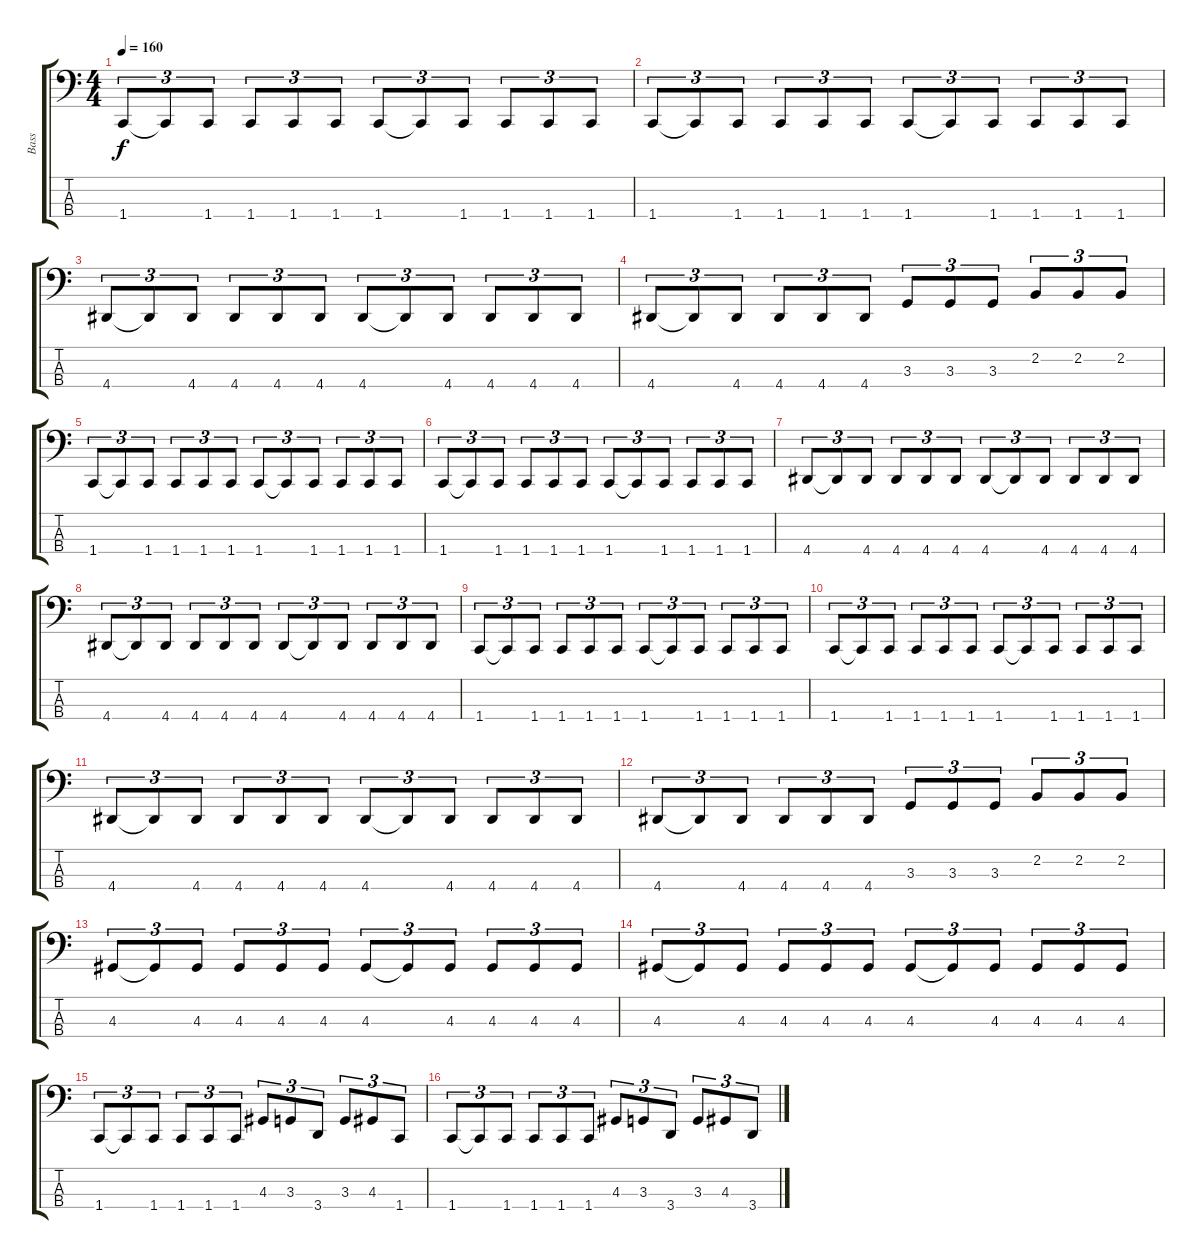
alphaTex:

\track ("Bass" "Bass") {instrument electricbasspick}
\staff {score tabs}
\tuning (D2 A1 E1 B0) {hide}
\ts (4 4)
\tempo 160
\clef f4
\ks c
1.4.8{tu (3 2) dy f} 1.4{t}.8{tu (3 2)} 1.4.8{tu (3 2)} 1.4.8{tu (3 2)} 1.4.8{tu (3 2)} 1.4.8{tu (3 2)} 1.4.8{tu (3 2)} 1.4{t}.8{tu (3 2)} 1.4.8{tu (3 2)} 1.4.8{tu (3 2)} 1.4.8{tu (3 2)} 1.4.8{tu (3 2)} |
1.4.8{tu (3 2)} 1.4{t}.8{tu (3 2)} 1.4.8{tu (3 2)} 1.4.8{tu (3 2)} 1.4.8{tu (3 2)} 1.4.8{tu (3 2)} 1.4.8{tu (3 2)} 1.4{t}.8{tu (3 2)} 1.4.8{tu (3 2)} 1.4.8{tu (3 2)} 1.4.8{tu (3 2)} 1.4.8{tu (3 2)} |
4.4.8{tu (3 2)} 4.4{t}.8{tu (3 2)} 4.4.8{tu (3 2)} 4.4.8{tu (3 2)} 4.4.8{tu (3 2)} 4.4.8{tu (3 2)} 4.4.8{tu (3 2)} 4.4{t}.8{tu (3 2)} 4.4.8{tu (3 2)} 4.4.8{tu (3 2)} 4.4.8{tu (3 2)} 4.4.8{tu (3 2)} |
4.4.8{tu (3 2)} 4.4{t}.8{tu (3 2)} 4.4.8{tu (3 2)} 4.4.8{tu (3 2)} 4.4.8{tu (3 2)} 4.4.8{tu (3 2)} 3.3.8{tu (3 2)} 3.3.8{tu (3 2)} 3.3.8{tu (3 2)} 2.2.8{tu (3 2)} 2.2.8{tu (3 2)} 2.2.8{tu (3 2)} |
1.4.8{tu (3 2)} 1.4{t}.8{tu (3 2)} 1.4.8{tu (3 2)} 1.4.8{tu (3 2)} 1.4.8{tu (3 2)} 1.4.8{tu (3 2)} 1.4.8{tu (3 2)} 1.4{t}.8{tu (3 2)} 1.4.8{tu (3 2)} 1.4.8{tu (3 2)} 1.4.8{tu (3 2)} 1.4.8{tu (3 2)} |
1.4.8{tu (3 2)} 1.4{t}.8{tu (3 2)} 1.4.8{tu (3 2)} 1.4.8{tu (3 2)} 1.4.8{tu (3 2)} 1.4.8{tu (3 2)} 1.4.8{tu (3 2)} 1.4{t}.8{tu (3 2)} 1.4.8{tu (3 2)} 1.4.8{tu (3 2)} 1.4.8{tu (3 2)} 1.4.8{tu (3 2)} |
4.4.8{tu (3 2)} 4.4{t}.8{tu (3 2)} 4.4.8{tu (3 2)} 4.4.8{tu (3 2)} 4.4.8{tu (3 2)} 4.4.8{tu (3 2)} 4.4.8{tu (3 2)} 4.4{t}.8{tu (3 2)} 4.4.8{tu (3 2)} 4.4.8{tu (3 2)} 4.4.8{tu (3 2)} 4.4.8{tu (3 2)} |
4.4.8{tu (3 2)} 4.4{t}.8{tu (3 2)} 4.4.8{tu (3 2)} 4.4.8{tu (3 2)} 4.4.8{tu (3 2)} 4.4.8{tu (3 2)} 4.4.8{tu (3 2)} 4.4{t}.8{tu (3 2)} 4.4.8{tu (3 2)} 4.4.8{tu (3 2)} 4.4.8{tu (3 2)} 4.4.8{tu (3 2)} |
1.4.8{tu (3 2)} 1.4{t}.8{tu (3 2)} 1.4.8{tu (3 2)} 1.4.8{tu (3 2)} 1.4.8{tu (3 2)} 1.4.8{tu (3 2)} 1.4.8{tu (3 2)} 1.4{t}.8{tu (3 2)} 1.4.8{tu (3 2)} 1.4.8{tu (3 2)} 1.4.8{tu (3 2)} 1.4.8{tu (3 2)} |
1.4.8{tu (3 2)} 1.4{t}.8{tu (3 2)} 1.4.8{tu (3 2)} 1.4.8{tu (3 2)} 1.4.8{tu (3 2)} 1.4.8{tu (3 2)} 1.4.8{tu (3 2)} 1.4{t}.8{tu (3 2)} 1.4.8{tu (3 2)} 1.4.8{tu (3 2)} 1.4.8{tu (3 2)} 1.4.8{tu (3 2)} |
4.4.8{tu (3 2)} 4.4{t}.8{tu (3 2)} 4.4.8{tu (3 2)} 4.4.8{tu (3 2)} 4.4.8{tu (3 2)} 4.4.8{tu (3 2)} 4.4.8{tu (3 2)} 4.4{t}.8{tu (3 2)} 4.4.8{tu (3 2)} 4.4.8{tu (3 2)} 4.4.8{tu (3 2)} 4.4.8{tu (3 2)} |
4.4.8{tu (3 2)} 4.4{t}.8{tu (3 2)} 4.4.8{tu (3 2)} 4.4.8{tu (3 2)} 4.4.8{tu (3 2)} 4.4.8{tu (3 2)} 3.3.8{tu (3 2)} 3.3.8{tu (3 2)} 3.3.8{tu (3 2)} 2.2.8{tu (3 2)} 2.2.8{tu (3 2)} 2.2.8{tu (3 2)} |
4.3.8{tu (3 2)} 4.3{t}.8{tu (3 2)} 4.3.8{tu (3 2)} 4.3.8{tu (3 2)} 4.3.8{tu (3 2)} 4.3.8{tu (3 2)} 4.3.8{tu (3 2)} 4.3{t}.8{tu (3 2)} 4.3.8{tu (3 2)} 4.3.8{tu (3 2)} 4.3.8{tu (3 2)} 4.3.8{tu (3 2)} |
4.3.8{tu (3 2)} 4.3{t}.8{tu (3 2)} 4.3.8{tu (3 2)} 4.3.8{tu (3 2)} 4.3.8{tu (3 2)} 4.3.8{tu (3 2)} 4.3.8{tu (3 2)} 4.3{t}.8{tu (3 2)} 4.3.8{tu (3 2)} 4.3.8{tu (3 2)} 4.3.8{tu (3 2)} 4.3.8{tu (3 2)} |
1.4.8{tu (3 2)} 1.4{t}.8{tu (3 2)} 1.4.8{tu (3 2)} 1.4.8{tu (3 2)} 1.4.8{tu (3 2)} 1.4.8{tu (3 2)} 4.3.8{tu (3 2)} 3.3.8{tu (3 2)} 3.4.8{tu (3 2)} 3.3.8{tu (3 2)} 4.3.8{tu (3 2)} 1.4.8{tu (3 2)} |
1.4.8{tu (3 2)} 1.4{t}.8{tu (3 2)} 1.4.8{tu (3 2)} 1.4.8{tu (3 2)} 1.4.8{tu (3 2)} 1.4.8{tu (3 2)} 4.3.8{tu (3 2)} 3.3.8{tu (3 2)} 3.4.8{tu (3 2)} 3.3.8{tu (3 2)} 4.3.8{tu (3 2)} 3.4.8{tu (3 2)}
